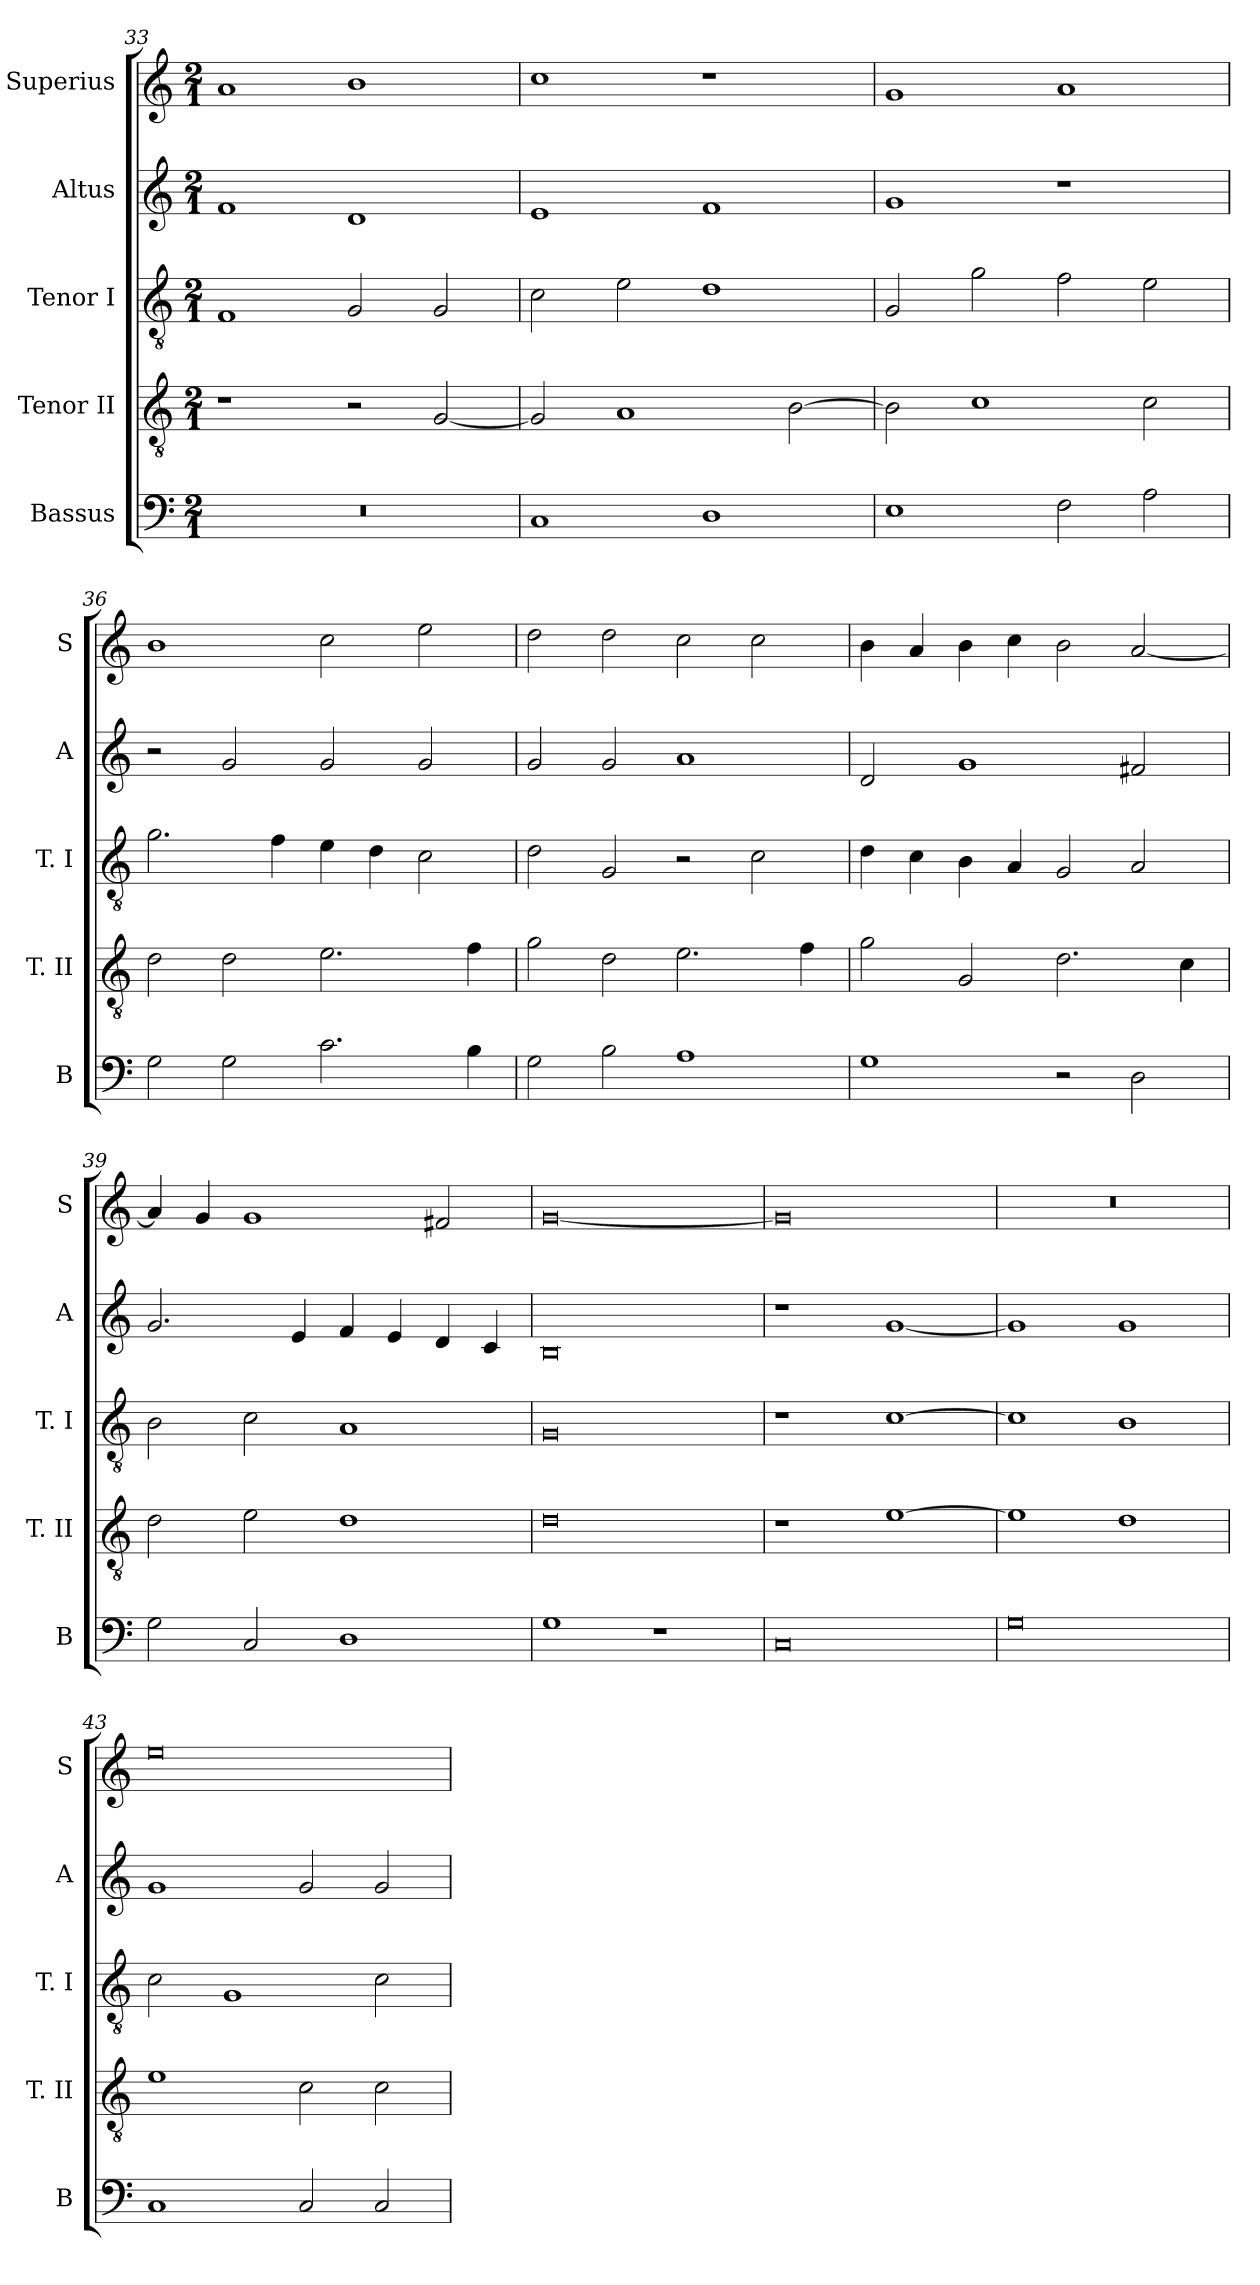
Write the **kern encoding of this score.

**kern	**kern	**kern	**kern	**kern
*part5	*part4	*part3	*part2	*part1
*staff5	*staff4	*staff3	*staff2	*staff1
*I"Bassus	*I"Tenor II	*I"Tenor I	*I"Altus	*I"Superius
*I'B	*I'T. II	*I'T. I	*I'A	*I'S
*clefF4	*clefGv2	*clefGv2	*clefG2	*clefG2
*k[]	*k[]	*k[]	*k[]	*k[]
*C:	*C:	*C:	*C:	*C:
*M2/1	*M2/1	*M2/1	*M2/1	*M2/1
=33	=33	=33	=33	=33
0r	1r	1F	1f	1a
.	2r	2G	1d	1b
.	[2G	2G	.	.
=34	=34	=34	=34	=34
1C	2G]	2c	1e	1cc
.	1A	2e	.	.
1D	.	1d	1f	1r
.	[2B	.	.	.
=35	=35	=35	=35	=35
1E	2B]	2G	1g	1g
.	1c	2g	.	.
2F	.	2f	1r	1a
2A	2c	2e	.	.
=36	=36	=36	=36	=36
2G	2d	2.g	2r	1b
2G	2d	.	2g	.
.	.	4f	.	.
2.c	2.e	4e	2g	2cc
.	.	4d	.	.
.	.	2c	2g	2ee
4B	4f	.	.	.
=37	=37	=37	=37	=37
2G	2g	2d	2g	2dd
2B	2d	2G	2g	2dd
1A	2.e	2r	1a	2cc
.	.	2c	.	2cc
.	4f	.	.	.
=38	=38	=38	=38	=38
1G	2g	4d	2d	4b
.	.	4c	.	4a
.	2G	4B	1g	4b
.	.	4A	.	4cc
2r	2.d	2G	.	2b
2D	.	2A	2f#X	[2a
.	4c	.	.	.
=39	=39	=39	=39	=39
2G	2d	2B	2.g	4a]
.	.	.	.	4g
2C	2e	2c	.	1g
.	.	.	4e	.
1D	1d	1A	4f	.
.	.	.	4e	.
.	.	.	4d	2f#X
.	.	.	4c	.
=40	=40	=40	=40	=40
1G	0d	0G	0B	[0g
1r	.	.	.	.
=41	=41	=41	=41	=41
0C	1r	1r	1r	0g]
.	[1e	[1c	[1g	.
=42	=42	=42	=42	=42
0G	1e]	1c]	1g]	0r
.	1d	1B	1g	.
=43	=43	=43	=43	=43
1C	1e	2c	1g	0ee
.	.	1G	.	.
2C	2c	.	2g	.
2C	2c	2c	2g	.
=	=	=	=	=
*-	*-	*-	*-	*-
